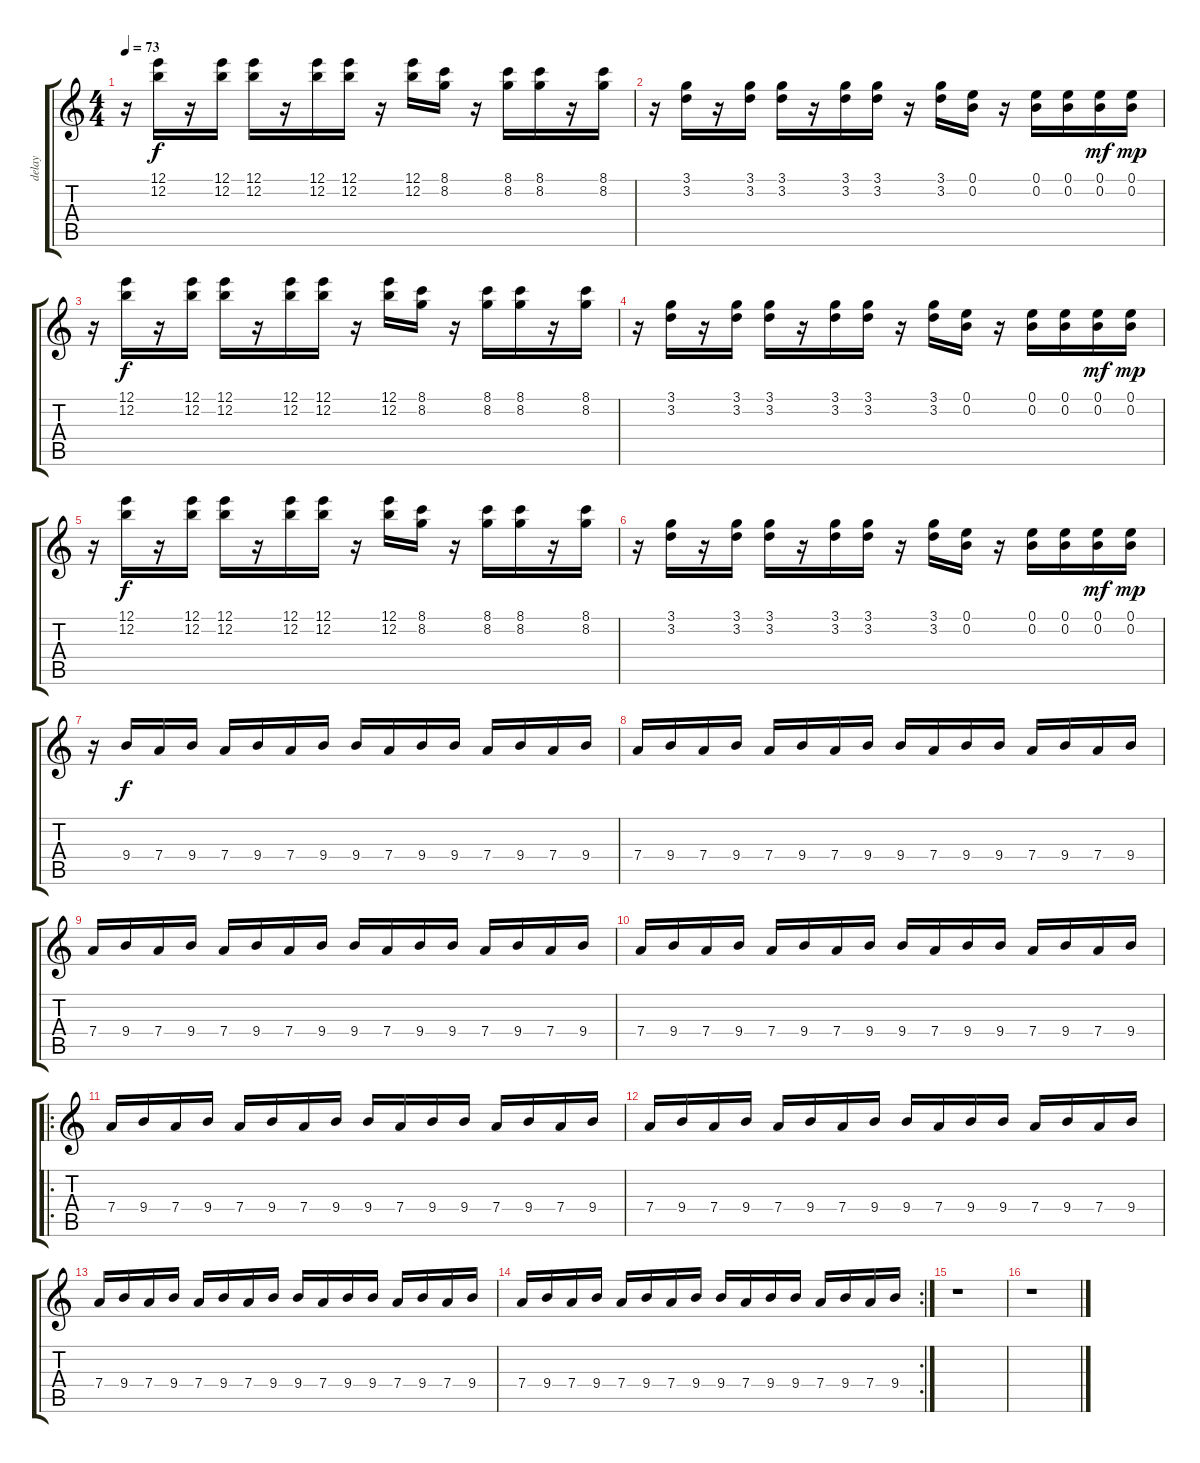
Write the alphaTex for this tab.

\track ("delay" "delay") {instrument electricguitarclean}
\staff {score tabs}
\tuning (E4 B3 G3 D3 A2 E2) {hide}
\ts (4 4)
\tempo 73
\clef g2
\ks c
r.16{dy mp instrument overdrivenguitar} (12.1 12.2).16{dy f} r.16 (12.1 12.2).16 (12.1 12.2).16 r.16 (12.1 12.2).16 (12.1 12.2).16 r.16 (12.1 12.2).16 (8.1 8.2).16 r.16 (8.1 8.2).16 (8.1 8.2).16 r.16 (8.1 8.2).16 |
r.16 (3.1 3.2).16 r.16 (3.1 3.2).16 (3.1 3.2).16 r.16 (3.1 3.2).16 (3.1 3.2).16 r.16 (3.1 3.2).16 (0.1 0.2).16 r.16 (0.1 0.2).16 (0.1 0.2).16 (0.1 0.2).16{dy mf} (0.1 0.2).16{dy mp} |
r.16{instrument overdrivenguitar} (12.1 12.2).16{dy f} r.16 (12.1 12.2).16 (12.1 12.2).16 r.16 (12.1 12.2).16 (12.1 12.2).16 r.16 (12.1 12.2).16 (8.1 8.2).16 r.16 (8.1 8.2).16 (8.1 8.2).16 r.16 (8.1 8.2).16 |
r.16 (3.1 3.2).16 r.16 (3.1 3.2).16 (3.1 3.2).16 r.16 (3.1 3.2).16 (3.1 3.2).16 r.16 (3.1 3.2).16 (0.1 0.2).16 r.16 (0.1 0.2).16 (0.1 0.2).16 (0.1 0.2).16{dy mf} (0.1 0.2).16{dy mp} |
r.16{instrument overdrivenguitar} (12.1 12.2).16{dy f} r.16 (12.1 12.2).16 (12.1 12.2).16 r.16 (12.1 12.2).16 (12.1 12.2).16 r.16 (12.1 12.2).16 (8.1 8.2).16 r.16 (8.1 8.2).16 (8.1 8.2).16 r.16 (8.1 8.2).16 |
r.16 (3.1 3.2).16 r.16 (3.1 3.2).16 (3.1 3.2).16 r.16 (3.1 3.2).16 (3.1 3.2).16 r.16 (3.1 3.2).16 (0.1 0.2).16 r.16 (0.1 0.2).16 (0.1 0.2).16 (0.1 0.2).16{dy mf} (0.1 0.2).16{dy mp} |
r.16 9.4.16{dy f instrument distortionguitar} 7.4.16 9.4.16 7.4.16 9.4.16 7.4.16 9.4.16 9.4.16 7.4.16 9.4.16 9.4.16 7.4.16 9.4.16 7.4.16 9.4.16 |
7.4.16 9.4.16 7.4.16 9.4.16 7.4.16 9.4.16 7.4.16 9.4.16 9.4.16 7.4.16 9.4.16 9.4.16 7.4.16 9.4.16 7.4.16 9.4.16 |
7.4.16 9.4.16 7.4.16 9.4.16 7.4.16 9.4.16 7.4.16 9.4.16 9.4.16 7.4.16 9.4.16 9.4.16 7.4.16 9.4.16 7.4.16 9.4.16 |
7.4.16 9.4.16 7.4.16 9.4.16 7.4.16 9.4.16 7.4.16 9.4.16 9.4.16 7.4.16 9.4.16 9.4.16 7.4.16 9.4.16 7.4.16 9.4.16 |
\ro
7.4.16 9.4.16 7.4.16 9.4.16 7.4.16 9.4.16 7.4.16 9.4.16 9.4.16 7.4.16 9.4.16 9.4.16 7.4.16 9.4.16 7.4.16 9.4.16 |
7.4.16 9.4.16 7.4.16 9.4.16 7.4.16 9.4.16 7.4.16 9.4.16 9.4.16 7.4.16 9.4.16 9.4.16 7.4.16 9.4.16 7.4.16 9.4.16 |
7.4.16 9.4.16 7.4.16 9.4.16 7.4.16 9.4.16 7.4.16 9.4.16 9.4.16 7.4.16 9.4.16 9.4.16 7.4.16 9.4.16 7.4.16 9.4.16 |
\rc 2
7.4.16 9.4.16 7.4.16 9.4.16 7.4.16 9.4.16 7.4.16 9.4.16 9.4.16 7.4.16 9.4.16 9.4.16 7.4.16 9.4.16 7.4.16 9.4.16 |
r.1 |
r.1
